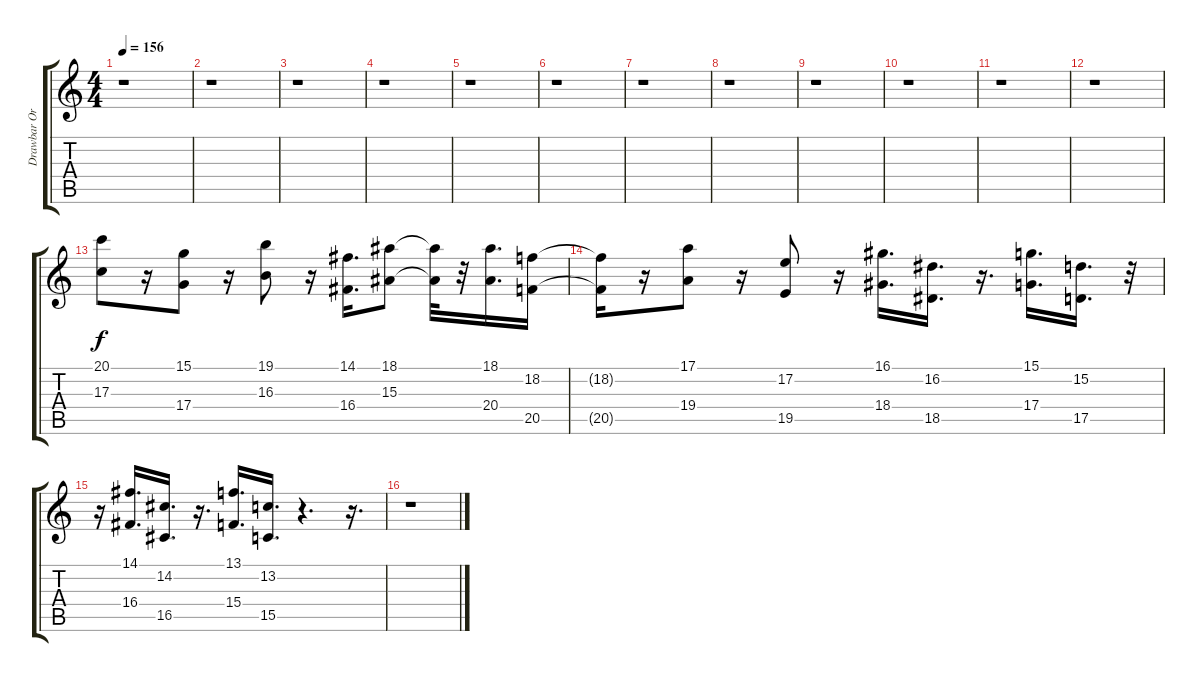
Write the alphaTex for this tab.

\track ("Drawbar Organ" "Drawbar Or") {instrument drawbarorgan}
\staff {score tabs}
\tuning (E4 B3 G3 D3 A2 E2) {hide}
\ts (4 4)
\tempo 156
\clef g2
\ks c
r.1{dy f} |
r.1 |
r.1 |
r.1 |
r.1 |
r.1 |
r.1 |
r.1 |
r.1 |
r.1 |
r.1 |
r.1 |
(20.1 17.3).8 r.16 (15.1 17.4).8 r.16 (19.1 16.3).8 r.16 (14.1 16.4).16{d} (18.1 15.3).8 (18.1{t} 15.3{t}).32 r.32 (18.1 20.4).16{d} (18.2 20.5).16 |
(18.2{t} 20.5{t}).16 r.16 (17.1 19.4).8 r.16 (17.2 19.5).8 r.16 (16.1 18.4).16{d} (16.2 18.5).16{d} r.16{d} (15.1 17.4).16{d} (15.2 17.5).16{d} r.32 |
r.16 (14.1 16.4).16{d} (14.2 16.5).16{d} r.16{d} (13.1 15.4).16{d} (13.2 15.5).16{d} r.4{d} r.16{d} |
r.1
